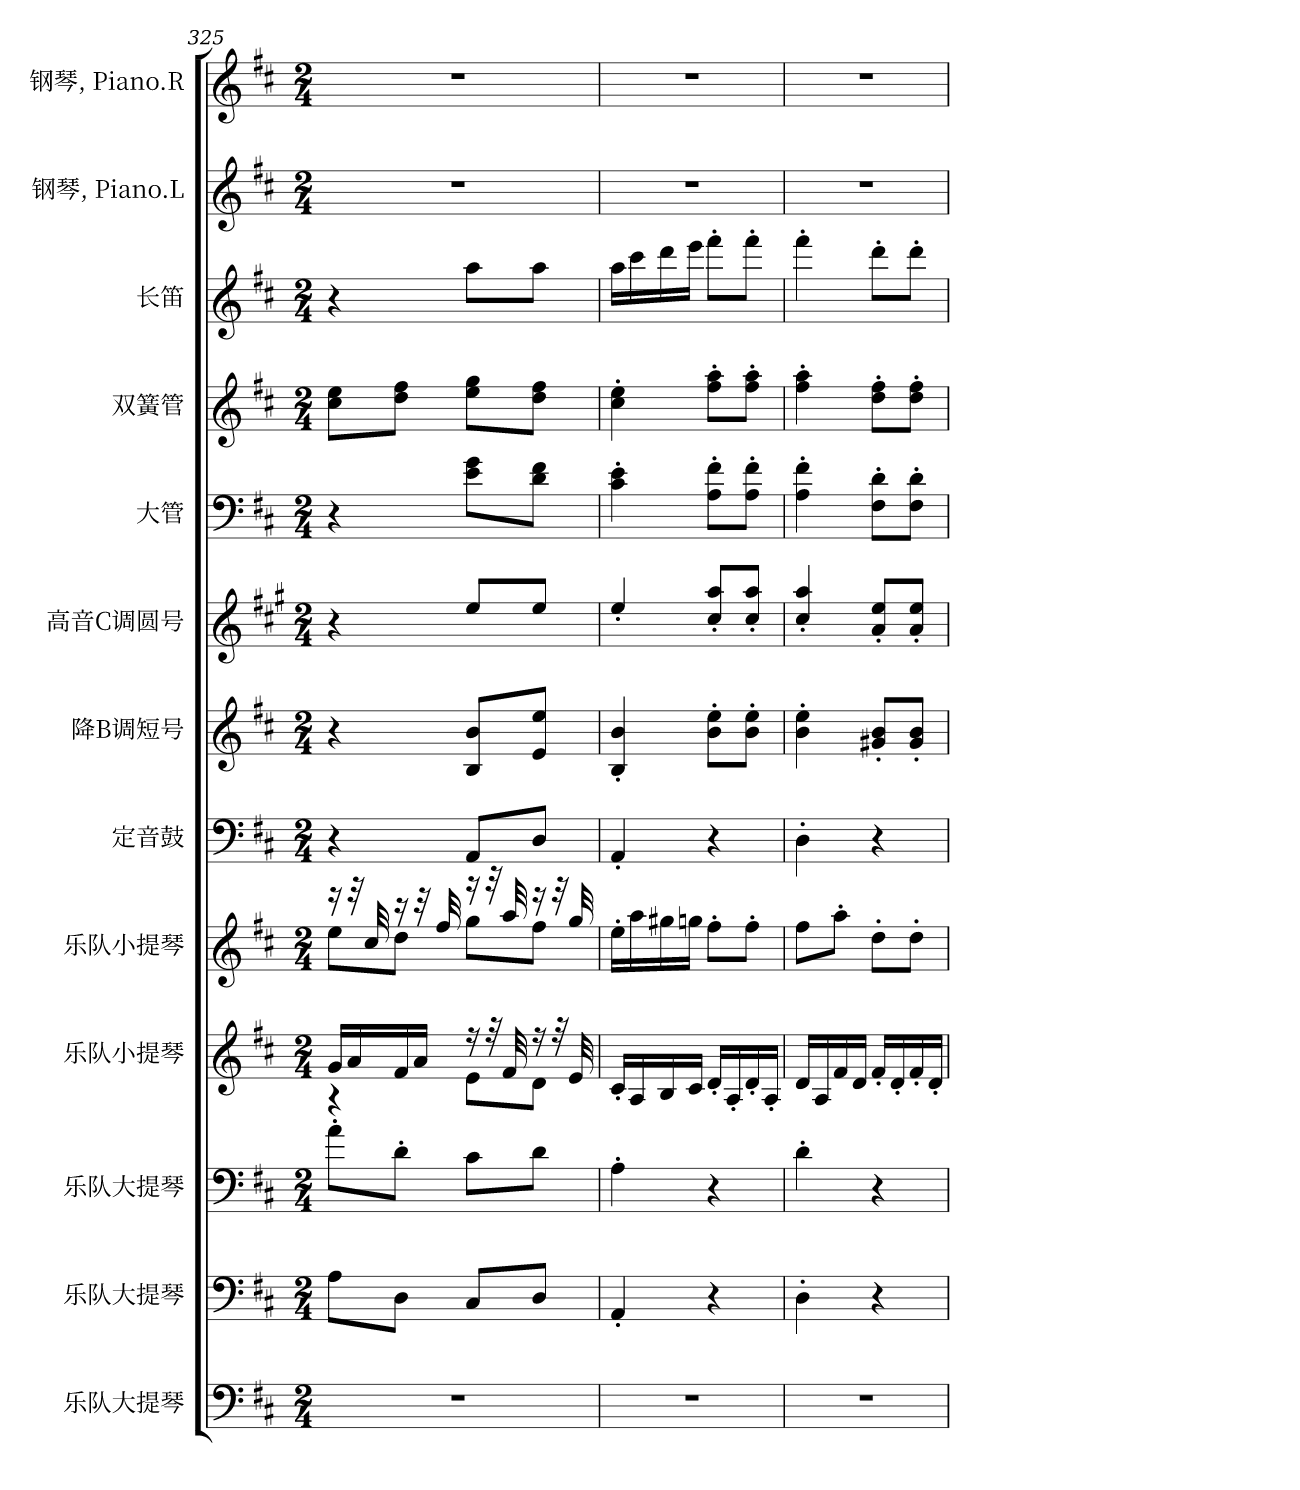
**kern	**kern	**kern	**kern	**kern	**kern	**kern	**kern	**kern	**kern	**kern	**kern	**kern
*part13	*part12	*part11	*part10	*part9	*part8	*part7	*part6	*part5	*part4	*part3	*part2	*part1
*staff13	*staff12	*staff11	*staff10	*staff9	*staff8	*staff7	*staff6	*staff5	*staff4	*staff3	*staff2	*staff1
*I"乐队大提琴	*I"乐队大提琴	*I"乐队大提琴	*I"乐队小提琴	*I"乐队小提琴	*I"定音鼓	*I"降B调短号	*I"高音C调圆号	*I"大管	*I"双簧管	*I"长笛	*I"钢琴, Piano.L	*I"钢琴, Piano.R
*	*	*	*	*	*	*	*	*	*	*	*I'Pno.	*I'Pno.
*clefF4	*clefF4	*clefF4	*clefG2	*clefG2	*clefF4	*clefG2	*clefG2	*clefF4	*clefG2	*clefG2	*clefG2	*clefG2
*	*	*	*	*	*	*ITrd1c2	*ITrd4c7	*	*	*	*	*
*k[f#c#]	*k[f#c#]	*k[f#c#]	*k[f#c#]	*k[f#c#]	*k[f#c#]	*k[]	*k[f#c#]	*k[f#c#]	*k[f#c#]	*k[f#c#]	*k[f#c#]	*k[f#c#]
*M2/4	*M2/4	*M2/4	*M2/4	*M2/4	*M2/4	*M2/4	*M2/4	*M2/4	*M2/4	*M2/4	*M2/4	*M2/4
=325	=325	=325	=325	=325	=325	=325	=325	=325	=325	=325	=325	=325
*	*	*	*^	*^	*	*	*	*	*	*	*	*
2r	8A\L	8a'\L	16g/LL	4r	16r	8ee\L	4r	4r	4r	4r	8cc#\ 8ee\L	4r	2r	2r
.	.	.	16a/	.	32r	.	.	.	.	.	.	.	.	.
.	.	.	.	.	32cc#/	.	.	.	.	.	.	.	.	.
.	8D\J	8d'\J	16f#/	.	16r	8dd\J	.	.	.	.	8dd\ 8ff#\J	.	.	.
.	.	.	16a/JJ	.	32r	.	.	.	.	.	.	.	.	.
.	.	.	.	.	32ff#/	.	.	.	.	.	.	.	.	.
.	8C#/L	8c#\L	16r	8e\L	16r	8gg\L	8AA/L	8A/ 8a/L	8a/L	8e\ 8g\L	8ee\ 8gg\L	8aa\L	.	.
.	.	.	32r	.	32r	.	.	.	.	.	.	.	.	.
.	.	.	32f#/	.	32aa/	.	.	.	.	.	.	.	.	.
.	8D/J	8d\J	16r	8d\J	16r	8ff#\J	8D/J	8d/ 8dd/J	8a/J	8d\ 8f#\J	8dd\ 8ff#\J	8aa\J	.	.
.	.	.	32r	.	32r	.	.	.	.	.	.	.	.	.
.	.	.	32e/	.	32gg/	.	.	.	.	.	.	.	.	.
*	*	*	*v	*v	*	*	*	*	*	*	*	*	*	*
*	*	*	*	*v	*v	*	*	*	*	*	*	*	*
!!LO:PB:g=z
=326	=326	=326	=326	=326	=326	=326	=326	=326	=326	=326	=326	=326
2r	4AA'/	4A'\	16c#'/LL	16ee'\LL	4AA'/	4A/' 4a/'	4a'/	4c#\' 4e\'	4cc#\' 4ee\'	16aa\LL	2r	2r
.	.	.	16A/	16aa\	.	.	.	.	.	16ccc#\	.	.
.	.	.	16B/	16gg#X\	.	.	.	.	.	16ddd\	.	.
.	.	.	16c#/JJ	16ggn\JJ	.	.	.	.	.	16eee\JJ	.	.
.	4r	4r	16d'/LL	8ff#'\L	4r	8a\' 8dd\'L	8f#/' 8dd/'L	8A\' 8f#\'L	8ff#\' 8aa\'L	8fff#'\L	.	.
.	.	.	16A'/	.	.	.	.	.	.	.	.	.
.	.	.	16d'/	8ff#'\J	.	8a\' 8dd\'J	8f#/' 8dd/'J	8A\' 8f#\'J	8ff#\' 8aa\'J	8fff#'\J	.	.
.	.	.	16A'/JJ	.	.	.	.	.	.	.	.	.
=327	=327	=327	=327	=327	=327	=327	=327	=327	=327	=327	=327	=327
2r	4D'\	4d'\	16d/LL	8ff#\L	4D'\	4a\' 4dd\'	4f#/' 4dd/'	4A\' 4f#\'	4ff#\' 4aa\'	4fff#'\	2r	2r
.	.	.	16A/	.	.	.	.	.	.	.	.	.
.	.	.	16f#/	8aa'\J	.	.	.	.	.	.	.	.
.	.	.	16d/JJ	.	.	.	.	.	.	.	.	.
.	4r	4r	16f#'/LL	8dd'\L	4r	8f#X/' 8a/'L	8d/' 8a/'L	8F#\' 8d\'L	8dd\' 8ff#\'L	8ddd'\L	.	.
.	.	.	16d'/	.	.	.	.	.	.	.	.	.
.	.	.	16f#'/	8dd'\J	.	8f#/' 8a/'J	8d/' 8a/'J	8F#\' 8d\'J	8dd\' 8ff#\'J	8ddd'\J	.	.
.	.	.	16d'/JJ	.	.	.	.	.	.	.	.	.
=	=	=	=	=	=	=	=	=	=	=	=	=
*-	*-	*-	*-	*-	*-	*-	*-	*-	*-	*-	*-	*-
